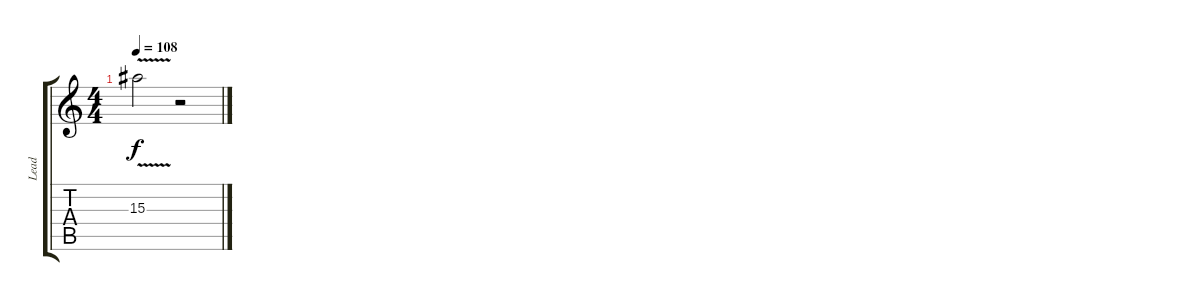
\track ("Lead" "Lead") {instrument distortionguitar}
\staff {score tabs}
\tuning (E4 B3 G3 D3 A2 E2) {hide}
\ts (4 4)
\tempo 108
\clef g2
\ks c
15.3{v}.2{dy f} r.2
